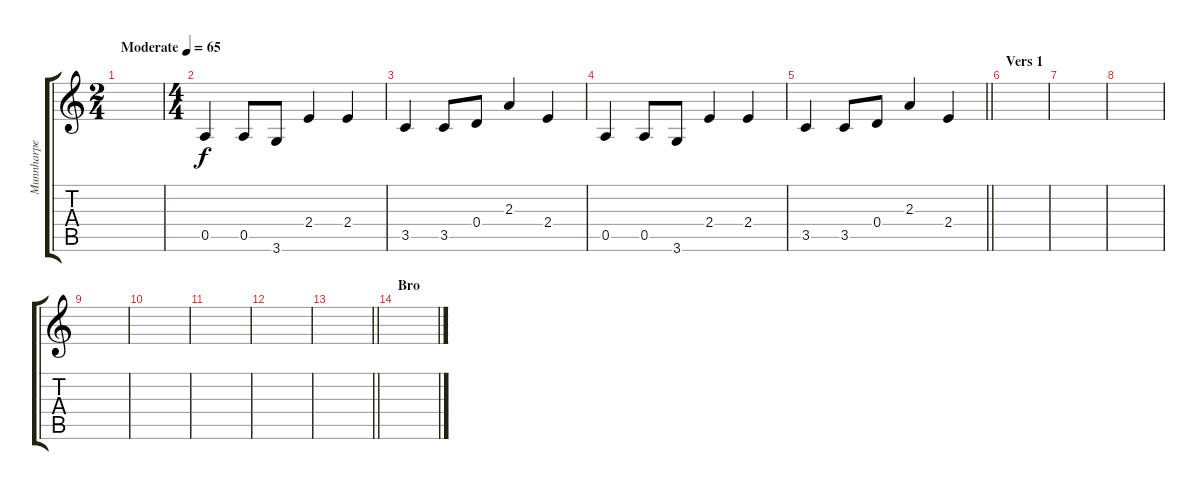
\track ("Munnharpe" "Munnharpe") {instrument fretlessbass}
\staff {score tabs}
\tuning (E4 B3 G3 D3 A2 E2) {hide}
\ts (2 4)
\tempo (65 "Moderate")
\clef g2
\ks c
|
\ts (4 4)
0.5.4 0.5.8 3.6.8 2.4.4 2.4.4 |
3.5.4 3.5.8 0.4.8 2.3.4 2.4.4 |
0.5.4 0.5.8 3.6.8 2.4.4 2.4.4 |
\barLineRight lightlight
3.5.4 3.5.8 0.4.8 2.3.4 2.4.4 |
\section ("" "Vers 1")
|
|
|
|
|
|
|
\barLineRight lightlight
|
\section ("" "Bro")
